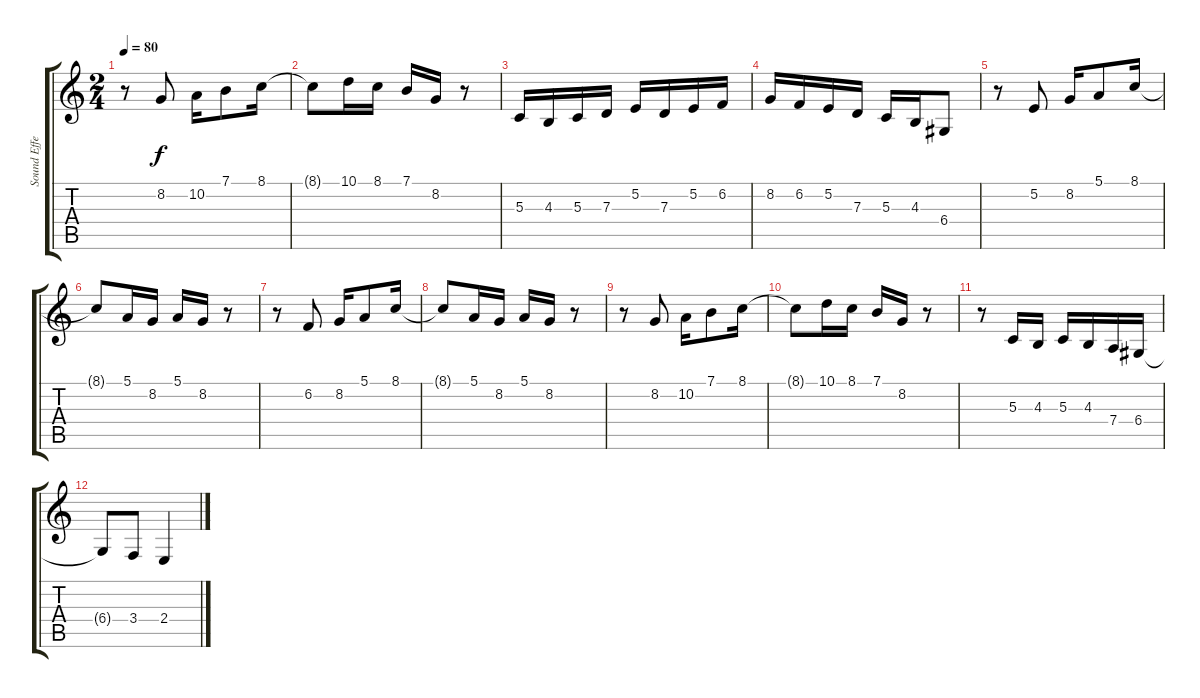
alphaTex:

\track ("Sound Effects" "Sound Effe") {instrument seashore}
\staff {score tabs}
\tuning (E4 B3 G3 D3 A2 E2) {hide}
\ts (2 4)
\tempo 80
\clef g2
\ks aminor
r.8{dy f} 8.2.8 10.2.16 7.1.8 8.1.16 |
8.1{t}.8 10.1.16 8.1.16 7.1.16 8.2.16 r.8 |
5.3.16 4.3.16 5.3.16 7.3.16 5.2.16 7.3.16 5.2.16 6.2.16 |
8.2.16 6.2.16 5.2.16 7.3.16 5.3.16 4.3.16 6.4.8 |
r.8 5.2.8{volume 10 balance 8 instrument lead8bassandlead} 8.2.16 5.1.8 8.1.16 |
8.1{t}.8 5.1.16 8.2.16 5.1.16 8.2.16 r.8 |
r.8 6.2.8{volume 10 balance 8 instrument lead8bassandlead} 8.2.16 5.1.8 8.1.16 |
8.1{t}.8 5.1.16 8.2.16 5.1.16 8.2.16 r.8 |
r.8 8.2.8 10.2.16 7.1.8 8.1.16 |
8.1{t}.8 10.1.16 8.1.16 7.1.16 8.2.16 r.8 |
r.8 5.3.16 4.3.16 5.3.16 4.3.16 7.4.16 6.4.16 |
6.4{t}.8 3.4.8 2.4.4
